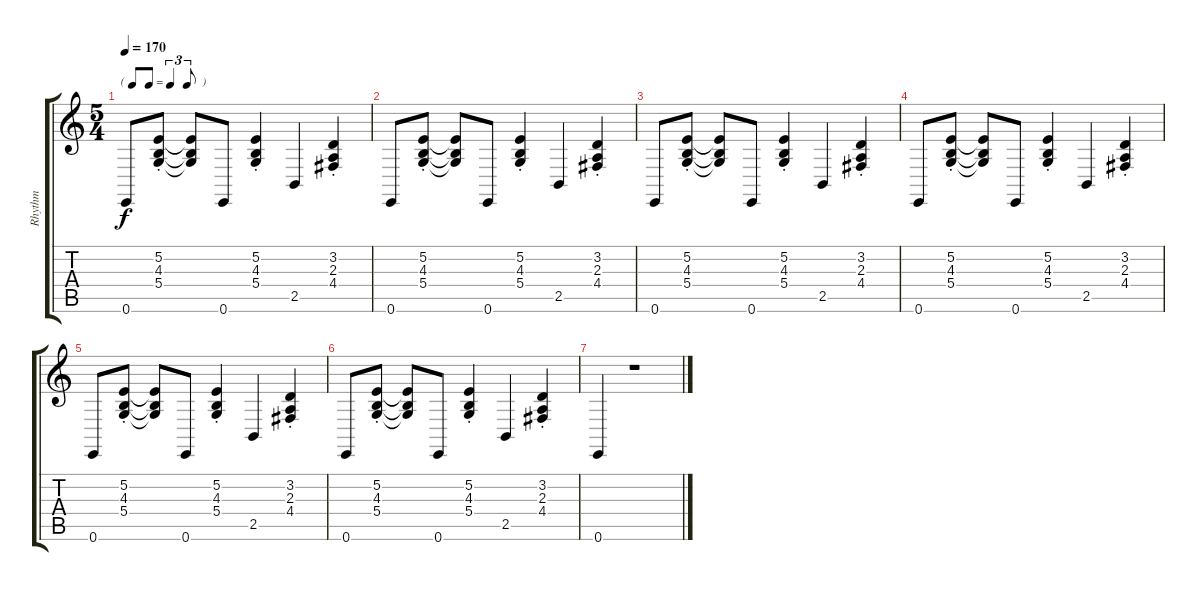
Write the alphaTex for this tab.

\track ("Rhythm" "Rhythm") {instrument acousticgrandpiano}
\staff {score tabs}
\tuning (E4 B3 G3 D3 A2 E2) {hide}
\ts (5 4)
\tf triplet8th
\tempo 170
\clef g2
\ks c
0.6.8{dy f} (5.2{st} 4.3{st} 5.4{st}).8 (5.2{t} 4.3{t} 5.4{t}).8 0.6.8 (5.2{st} 4.3{st} 5.4{st}).4 2.5.4 (3.2{st} 2.3{st} 4.4{st}).4 |
0.6.8 (5.2{st} 4.3{st} 5.4{st}).8 (5.2{t} 4.3{t} 5.4{t}).8 0.6.8 (5.2{st} 4.3{st} 5.4{st}).4 2.5.4 (3.2{st} 2.3{st} 4.4{st}).4 |
0.6.8 (5.2{st} 4.3{st} 5.4{st}).8 (5.2{t} 4.3{t} 5.4{t}).8 0.6.8 (5.2{st} 4.3{st} 5.4{st}).4 2.5.4 (3.2{st} 2.3{st} 4.4{st}).4 |
0.6.8 (5.2{st} 4.3{st} 5.4{st}).8 (5.2{t} 4.3{t} 5.4{t}).8 0.6.8 (5.2{st} 4.3{st} 5.4{st}).4 2.5.4 (3.2{st} 2.3{st} 4.4{st}).4 |
0.6.8 (5.2{st} 4.3{st} 5.4{st}).8 (5.2{t} 4.3{t} 5.4{t}).8 0.6.8 (5.2{st} 4.3{st} 5.4{st}).4 2.5.4 (3.2{st} 2.3{st} 4.4{st}).4 |
0.6.8 (5.2{st} 4.3{st} 5.4{st}).8 (5.2{t} 4.3{t} 5.4{t}).8 0.6.8 (5.2{st} 4.3{st} 5.4{st}).4 2.5.4 (3.2{st} 2.3{st} 4.4{st}).4 |
0.6.4 r.1
